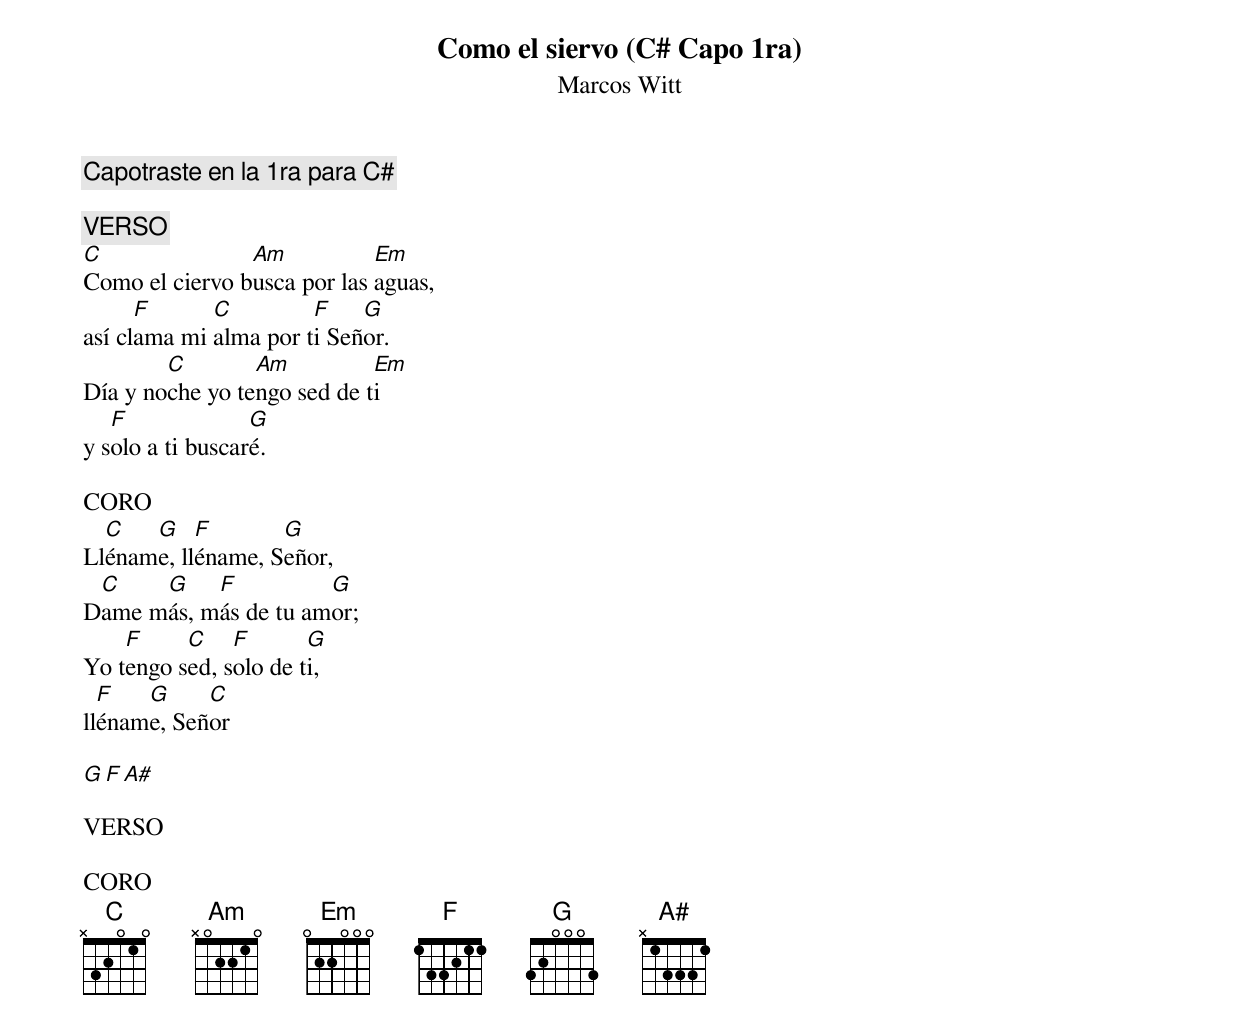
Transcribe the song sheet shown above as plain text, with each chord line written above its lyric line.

Como el siervo (C# Capo 1ra)
Marcos Witt
Capotraste en la 1ra para C#

VERSO
C               Am           Em
Como el ciervo busca por las aguas,
      F      C         F    G
así clama mi alma por ti Señor.
        C        Am          Em
Día y noche yo tengo sed de ti
   F              G
y solo a ti buscaré.

CORO
  C   G    F       G
Lléname, lléname, Señor,
 C    G    F          G
Dame más, más de tu amor;
    F     C    F       G
Yo tengo sed, solo de ti,
  F   G     C
lléname, Señor

G F A#

VERSO

CORO
